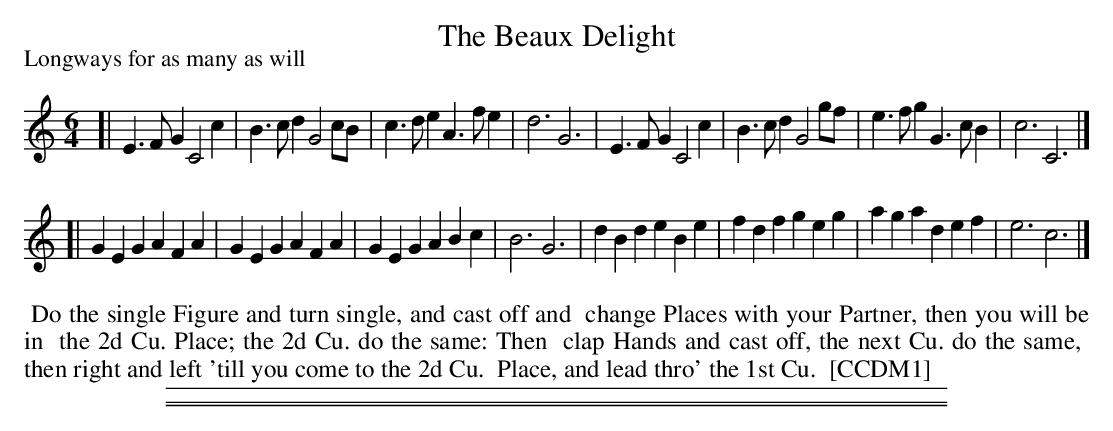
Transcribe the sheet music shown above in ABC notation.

X:1
T: The Beaux Delight
P: Longways for as many as will
M: 6/4
L: 1/4
K: C
[|\
E>FG C2c | B>cd G2c/B/ | c>de A>fe | d3 G3 |\
E>FG C2c | B>cd G2g/f/ | e>fg G>cB | c3 C3 |]
[|\
GEG AFA | GEG AFA | GEG ABc | B3 G3 |\
dBd eBe | fdf geg | aga def | e3 c3 |]
